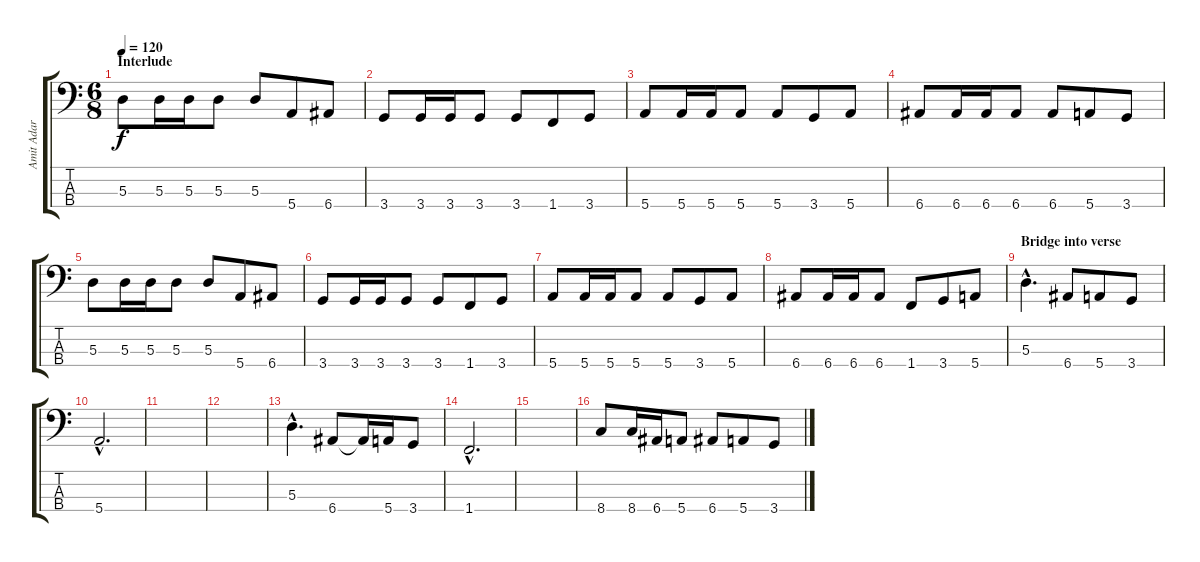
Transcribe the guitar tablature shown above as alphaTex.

\track ("Amit Adar" "Amit Adar") {instrument electricbassfinger}
\staff {score tabs}
\tuning (G2 D2 A1 E1) {hide}
\ts (6 8)
\section ("" "Interlude")
\tempo 120
\clef f4
\ks c
5.3.8{dy f} 5.3.16 5.3.16 5.3.8 5.3.8 5.4.8 6.4.8 |
3.4.8 3.4.16 3.4.16 3.4.8 3.4.8 1.4.8 3.4.8 |
5.4.8 5.4.16 5.4.16 5.4.8 5.4.8 3.4.8 5.4.8 |
6.4.8 6.4.16 6.4.16 6.4.8 6.4.8 5.4.8 3.4.8 |
5.3.8 5.3.16 5.3.16 5.3.8 5.3.8 5.4.8 6.4.8 |
3.4.8 3.4.16 3.4.16 3.4.8 3.4.8 1.4.8 3.4.8 |
5.4.8 5.4.16 5.4.16 5.4.8 5.4.8 3.4.8 5.4.8 |
6.4.8 6.4.16 6.4.16 6.4.8 1.4.8 3.4.8 5.4.8 |
\section ("" "Bridge into verse")
5.3{hac}.4{d} 6.4.8 5.4.8 3.4.8 |
5.4{hac}.2{d} |
|
|
5.3{hac}.4{d} 6.4.8 6.4{t}.16 5.4.16 3.4.8 |
1.4{hac}.2{d} |
|
8.4.8 8.4.16 6.4.16 5.4.8 6.4.8 5.4.8 3.4.8
